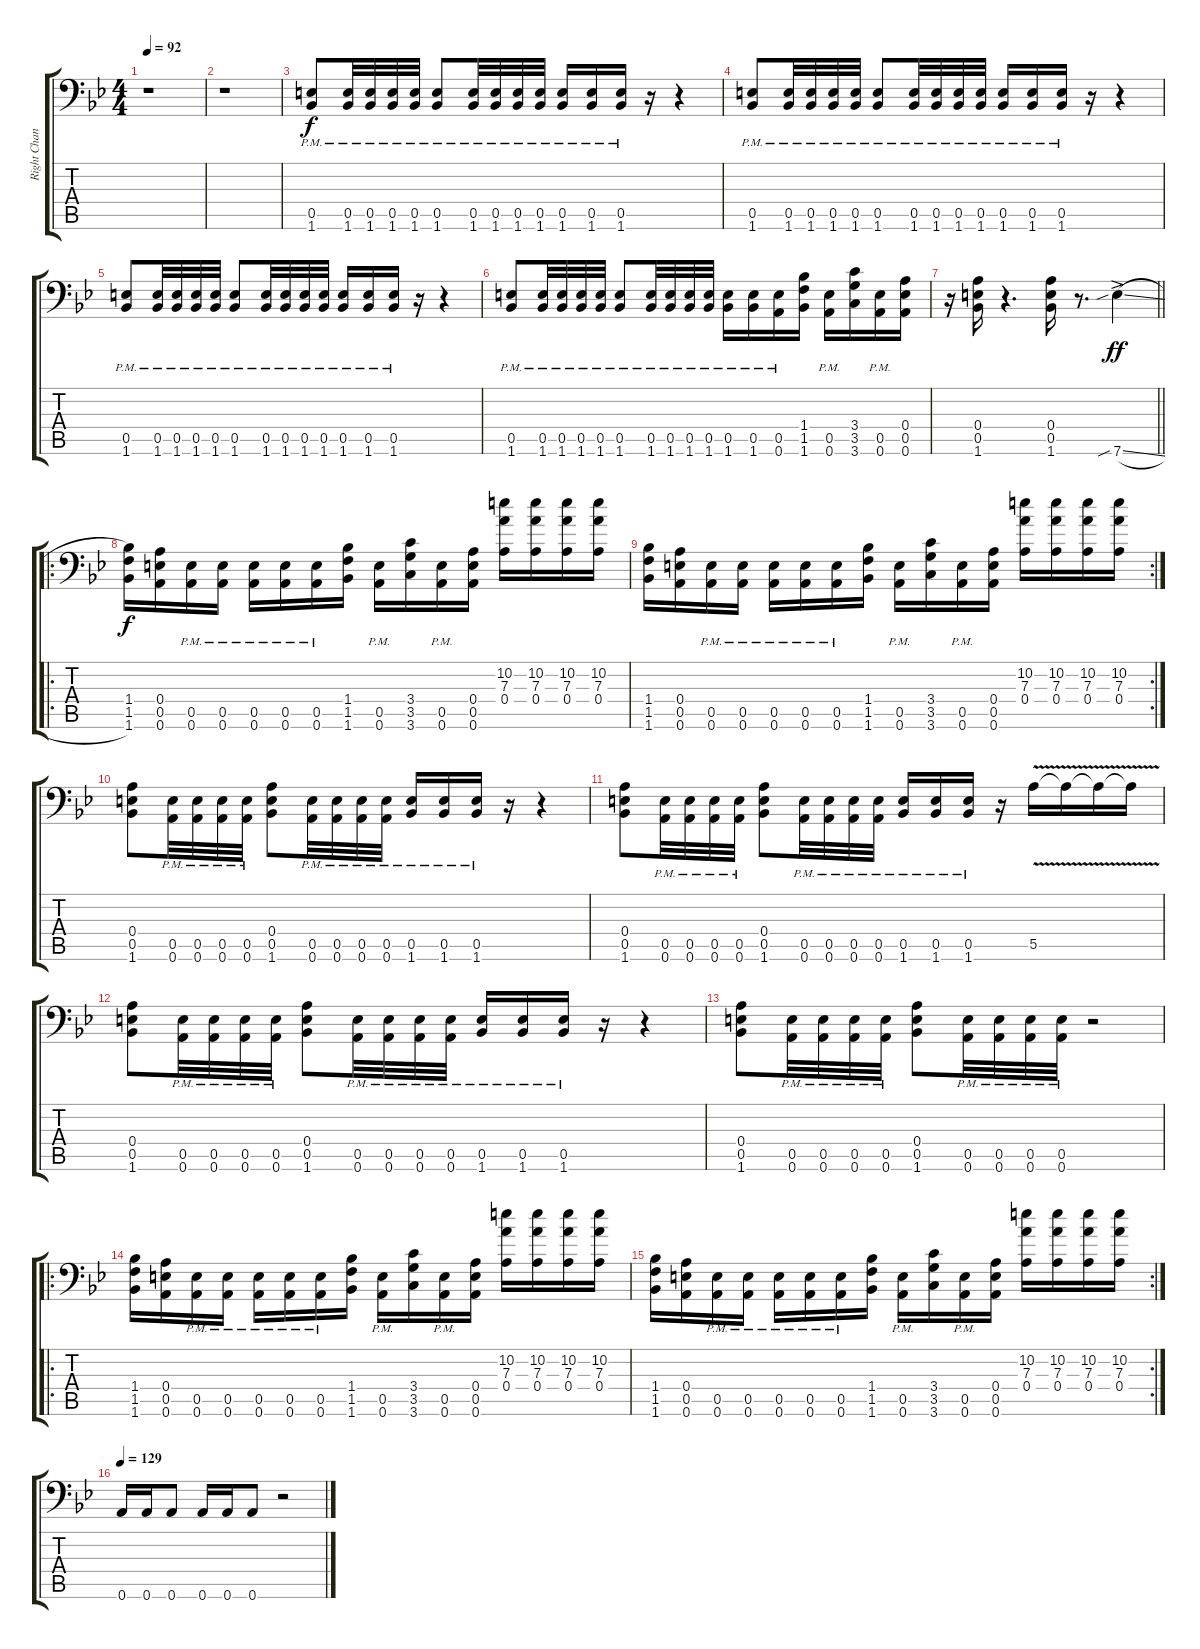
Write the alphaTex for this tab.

\track ("Right Channel" "Right Chan") {instrument distortionguitar}
\staff {score tabs}
\tuning (B3 Gb3 D3 A2 E2 A1) {hide}
\ts (4 4)
\tempo 92
\clef f4
\ks bb
r.1{dy f instrument distortionguitar} |
r.1 |
(0.5{pm} 1.6{pm}).8 (0.5{pm} 1.6{pm}).32 (0.5{pm} 1.6{pm}).32 (0.5{pm} 1.6{pm}).32 (0.5{pm} 1.6{pm}).32 (0.5{pm} 1.6{pm}).8 (0.5{pm} 1.6{pm}).32 (0.5{pm} 1.6{pm}).32 (0.5{pm} 1.6{pm}).32 (0.5{pm} 1.6{pm}).32 (0.5{pm} 1.6{pm}).16 (0.5{pm} 1.6{pm}).16 (0.5{pm} 1.6{pm}).16 r.16 r.4 |
(0.5{pm} 1.6{pm}).8 (0.5{pm} 1.6{pm}).32 (0.5{pm} 1.6{pm}).32 (0.5{pm} 1.6{pm}).32 (0.5{pm} 1.6{pm}).32 (0.5{pm} 1.6{pm}).8 (0.5{pm} 1.6{pm}).32 (0.5{pm} 1.6{pm}).32 (0.5{pm} 1.6{pm}).32 (0.5{pm} 1.6{pm}).32 (0.5{pm} 1.6{pm}).16 (0.5{pm} 1.6{pm}).16 (0.5{pm} 1.6{pm}).16 r.16 r.4 |
(0.5{pm} 1.6{pm}).8 (0.5{pm} 1.6{pm}).32 (0.5{pm} 1.6{pm}).32 (0.5{pm} 1.6{pm}).32 (0.5{pm} 1.6{pm}).32 (0.5{pm} 1.6{pm}).8 (0.5{pm} 1.6{pm}).32 (0.5{pm} 1.6{pm}).32 (0.5{pm} 1.6{pm}).32 (0.5{pm} 1.6{pm}).32 (0.5{pm} 1.6{pm}).16 (0.5{pm} 1.6{pm}).16 (0.5{pm} 1.6{pm}).16 r.16 r.4 |
(0.5{pm} 1.6{pm}).8 (0.5{pm} 1.6{pm}).32 (0.5{pm} 1.6{pm}).32 (0.5{pm} 1.6{pm}).32 (0.5{pm} 1.6{pm}).32 (0.5{pm} 1.6{pm}).8 (0.5{pm} 1.6{pm}).32 (0.5{pm} 1.6{pm}).32 (0.5{pm} 1.6{pm}).32 (0.5{pm} 1.6{pm}).32 (0.5{pm} 1.6{pm}).16 (0.5{pm} 1.6{pm}).16 (0.5{pm} 0.6{pm}).16 (1.4 1.5 1.6).16 (0.5{pm} 0.6{pm}).16 (3.4 3.5 3.6).16 (0.5{pm} 0.6{pm}).16 (0.4 0.5 0.6).16 |
\barLineRight lightlight
r.16 (0.4 0.5 1.6).16 r.4{d} (0.4 0.5 1.6).16 r.8{d} 7.6{sib sl ac}.4{dy ff} |
\ro
(1.4 1.5 1.6).16{dy f} (0.4 0.5 0.6).16 (0.5{pm} 0.6{pm}).16 (0.5{pm} 0.6{pm}).16 (0.5{pm} 0.6{pm}).16 (0.5{pm} 0.6{pm}).16 (0.5{pm} 0.6{pm}).16 (1.4 1.5 1.6).16 (0.5{pm} 0.6{pm}).16 (3.4 3.5 3.6).16 (0.5{pm} 0.6{pm}).16 (0.4 0.5 0.6).16 (10.2 7.3 0.4).16 (10.2 7.3 0.4).16 (10.2 7.3 0.4).16 (10.2 7.3 0.4).16 |
\rc 2
(1.4 1.5 1.6).16 (0.4 0.5 0.6).16 (0.5{pm} 0.6{pm}).16 (0.5{pm} 0.6{pm}).16 (0.5{pm} 0.6{pm}).16 (0.5{pm} 0.6{pm}).16 (0.5{pm} 0.6{pm}).16 (1.4 1.5 1.6).16 (0.5{pm} 0.6{pm}).16 (3.4 3.5 3.6).16 (0.5{pm} 0.6{pm}).16 (0.4 0.5 0.6).16 (10.2 7.3 0.4).16 (10.2 7.3 0.4).16 (10.2 7.3 0.4).16 (10.2 7.3 0.4).16 |
(0.4 0.5 1.6).8 (0.5{pm} 0.6{pm}).32 (0.5{pm} 0.6{pm}).32 (0.5{pm} 0.6{pm}).32 (0.5{pm} 0.6{pm}).32 (0.4 0.5 1.6).8 (0.5{pm} 0.6{pm}).32 (0.5{pm} 0.6{pm}).32 (0.5{pm} 0.6{pm}).32 (0.5{pm} 0.6{pm}).32 (0.5{pm} 1.6{pm}).16 (0.5{pm} 1.6{pm}).16 (0.5{pm} 1.6{pm}).16 r.16 r.4 |
(0.4 0.5 1.6).8 (0.5{pm} 0.6{pm}).32 (0.5{pm} 0.6{pm}).32 (0.5{pm} 0.6{pm}).32 (0.5{pm} 0.6{pm}).32 (0.4 0.5 1.6).8 (0.5{pm} 0.6{pm}).32 (0.5{pm} 0.6{pm}).32 (0.5{pm} 0.6{pm}).32 (0.5{pm} 0.6{pm}).32 (0.5{pm} 1.6{pm}).16 (0.5{pm} 1.6{pm}).16 (0.5{pm} 1.6{pm}).16 r.16 5.5{v}.16 5.5{v t}.16 5.5{v t}.16 5.5{v t}.16 |
(0.4 0.5 1.6).8 (0.5{pm} 0.6{pm}).32 (0.5{pm} 0.6{pm}).32 (0.5{pm} 0.6{pm}).32 (0.5{pm} 0.6{pm}).32 (0.4 0.5 1.6).8 (0.5{pm} 0.6{pm}).32 (0.5{pm} 0.6{pm}).32 (0.5{pm} 0.6{pm}).32 (0.5{pm} 0.6{pm}).32 (0.5{pm} 1.6{pm}).16 (0.5{pm} 1.6{pm}).16 (0.5{pm} 1.6{pm}).16 r.16 r.4 |
(0.4 0.5 1.6).8 (0.5{pm} 0.6{pm}).32 (0.5{pm} 0.6{pm}).32 (0.5{pm} 0.6{pm}).32 (0.5{pm} 0.6{pm}).32 (0.4 0.5 1.6).8 (0.5{pm} 0.6{pm}).32 (0.5{pm} 0.6{pm}).32 (0.5{pm} 0.6{pm}).32 (0.5{pm} 0.6{pm}).32 r.2 |
\ro
(1.4 1.5 1.6).16 (0.4 0.5 0.6).16 (0.5{pm} 0.6{pm}).16 (0.5{pm} 0.6{pm}).16 (0.5{pm} 0.6{pm}).16 (0.5{pm} 0.6{pm}).16 (0.5{pm} 0.6{pm}).16 (1.4 1.5 1.6).16 (0.5{pm} 0.6{pm}).16 (3.4 3.5 3.6).16 (0.5{pm} 0.6{pm}).16 (0.4 0.5 0.6).16 (10.2 7.3 0.4).16 (10.2 7.3 0.4).16 (10.2 7.3 0.4).16 (10.2 7.3 0.4).16 |
\rc 2
(1.4 1.5 1.6).16 (0.4 0.5 0.6).16 (0.5{pm} 0.6{pm}).16 (0.5{pm} 0.6{pm}).16 (0.5{pm} 0.6{pm}).16 (0.5{pm} 0.6{pm}).16 (0.5{pm} 0.6{pm}).16 (1.4 1.5 1.6).16 (0.5{pm} 0.6{pm}).16 (3.4 3.5 3.6).16 (0.5{pm} 0.6{pm}).16 (0.4 0.5 0.6).16 (10.2 7.3 0.4).16 (10.2 7.3 0.4).16 (10.2 7.3 0.4).16 (10.2 7.3 0.4).16 |
\tempo 129
0.6.16 0.6.16 0.6.8 0.6.16 0.6.16 0.6.8 r.2
